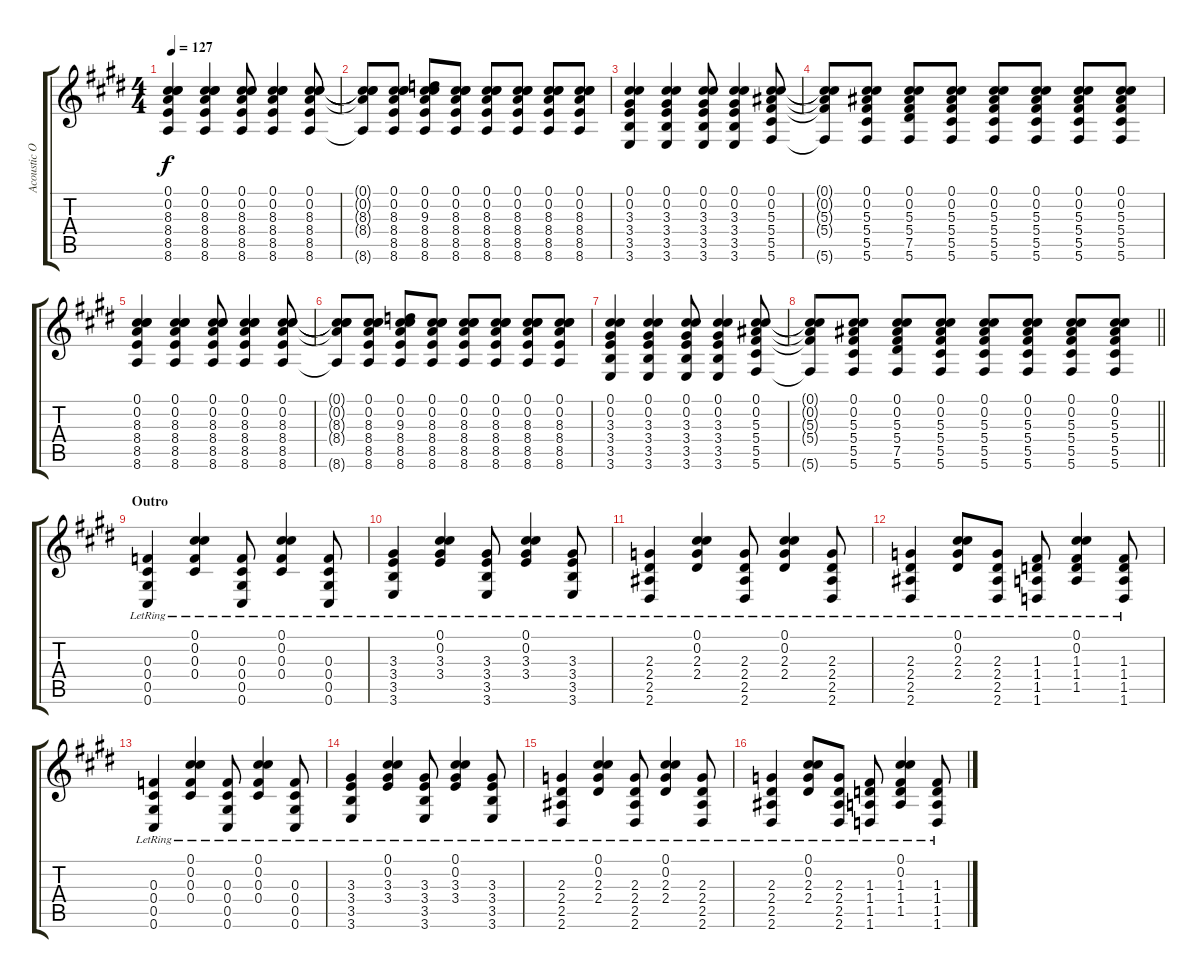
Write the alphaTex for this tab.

\track ("Acoustic Open C#" "Acoustic O") {instrument acousticguitarsteel}
\staff {score tabs}
\tuning (Db4 Db4 F3 Db3 Ab2 Db2) {hide}
\ts (4 4)
\tempo 127
\clef g2
\ks e
(0.1 0.2 8.3 8.4 8.5 8.6).4{dy f} (0.1 0.2 8.3 8.4 8.5 8.6).4 (0.1 0.2 8.3 8.4 8.5 8.6).8 (0.1 0.2 8.3 8.4 8.5 8.6).4 (0.1 0.2 8.3 8.4 8.5 8.6).8 |
(0.1{t} 0.2{t} 8.3{t} 8.4{t} 8.6{t}).8 (0.1 0.2 8.3 8.4 8.5 8.6).8 (0.1 0.2 9.3 8.4 8.5 8.6).8 (0.1 0.2 8.3 8.4 8.5 8.6).8 (0.1 0.2 8.3 8.4 8.5 8.6).8 (0.1 0.2 8.3 8.4 8.5 8.6).8 (0.1 0.2 8.3 8.4 8.5 8.6).8 (0.1 0.2 8.3 8.4 8.5 8.6).8 |
(0.1 0.2 3.3 3.4 3.5 3.6).4 (0.1 0.2 3.3 3.4 3.5 3.6).4 (0.1 0.2 3.3 3.4 3.5 3.6).8 (0.1 0.2 3.3 3.4 3.5 3.6).4 (0.1 0.2 5.3 5.4 5.5 5.6).8 |
(0.1{t} 0.2{t} 5.3{t} 5.4{t} 5.6{t}).8 (0.1 0.2 5.3 5.4 5.5 5.6).8 (0.1 0.2 5.3 5.4 7.5 5.6).8 (0.1 0.2 5.3 5.4 5.5 5.6).8 (0.1 0.2 5.3 5.4 5.5 5.6).8 (0.1 0.2 5.3 5.4 5.5 5.6).8 (0.1 0.2 5.3 5.4 5.5 5.6).8 (0.1 0.2 5.3 5.4 5.5 5.6).8 |
(0.1 0.2 8.3 8.4 8.5 8.6).4 (0.1 0.2 8.3 8.4 8.5 8.6).4 (0.1 0.2 8.3 8.4 8.5 8.6).8 (0.1 0.2 8.3 8.4 8.5 8.6).4 (0.1 0.2 8.3 8.4 8.5 8.6).8 |
(0.1{t} 0.2{t} 8.3{t} 8.4{t} 8.6{t}).8 (0.1 0.2 8.3 8.4 8.5 8.6).8 (0.1 0.2 9.3 8.4 8.5 8.6).8 (0.1 0.2 8.3 8.4 8.5 8.6).8 (0.1 0.2 8.3 8.4 8.5 8.6).8 (0.1 0.2 8.3 8.4 8.5 8.6).8 (0.1 0.2 8.3 8.4 8.5 8.6).8 (0.1 0.2 8.3 8.4 8.5 8.6).8 |
(0.1 0.2 3.3 3.4 3.5 3.6).4 (0.1 0.2 3.3 3.4 3.5 3.6).4 (0.1 0.2 3.3 3.4 3.5 3.6).8 (0.1 0.2 3.3 3.4 3.5 3.6).4 (0.1 0.2 5.3 5.4 5.5 5.6).8 |
\barLineRight lightlight
(0.1{t} 0.2{t} 5.3{t} 5.4{t} 5.6{t}).8 (0.1 0.2 5.3 5.4 5.5 5.6).8 (0.1 0.2 5.3 5.4 7.5 5.6).8 (0.1 0.2 5.3 5.4 5.5 5.6).8 (0.1 0.2 5.3 5.4 5.5 5.6).8 (0.1 0.2 5.3 5.4 5.5 5.6).8 (0.1 0.2 5.3 5.4 5.5 5.6).8 (0.1 0.2 5.3 5.4 5.5 5.6).8 |
\section ("" "Outro")
(0.3{lr} 0.4{lr} 0.5{lr} 0.6{lr}).4 (0.1{lr} 0.2{lr} 0.3{lr} 0.4{lr}).4 (0.3{lr} 0.4{lr} 0.5{lr} 0.6{lr}).8 (0.1{lr} 0.2{lr} 0.3{lr} 0.4{lr}).4 (0.3{lr} 0.4{lr} 0.5{lr} 0.6{lr}).8 |
(3.3{lr} 3.4{lr} 3.5{lr} 3.6{lr}).4 (0.1{lr} 0.2{lr} 3.3{lr} 3.4{lr}).4 (3.3{lr} 3.4{lr} 3.5{lr} 3.6{lr}).8 (0.1{lr} 0.2{lr} 3.3{lr} 3.4{lr}).4 (3.3{lr} 3.4{lr} 3.5{lr} 3.6{lr}).8 |
(2.3{lr} 2.4{lr} 2.5{lr} 2.6{lr}).4 (0.1{lr} 0.2{lr} 2.3{lr} 2.4{lr}).4 (2.3{lr} 2.4{lr} 2.5{lr} 2.6{lr}).8 (0.1{lr} 0.2{lr} 2.3{lr} 2.4{lr}).4 (2.3{lr} 2.4{lr} 2.5{lr} 2.6{lr}).8 |
(2.3{lr} 2.4{lr} 2.5{lr} 2.6{lr}).4 (0.1{lr} 0.2{lr} 2.3{lr} 2.4{lr}).8 (2.3{lr} 2.4{lr} 2.5{lr} 2.6{lr}).8 (1.3{lr} 1.4{lr} 1.5{lr} 1.6{lr}).8 (0.1{lr} 0.2{lr} 1.3{lr} 1.4{lr} 1.5{lr}).4 (1.3{lr} 1.4{lr} 1.5{lr} 1.6{lr}).8 |
(0.3{lr} 0.4{lr} 0.5{lr} 0.6{lr}).4 (0.1{lr} 0.2{lr} 0.3{lr} 0.4{lr}).4 (0.3{lr} 0.4{lr} 0.5{lr} 0.6{lr}).8 (0.1{lr} 0.2{lr} 0.3{lr} 0.4{lr}).4 (0.3{lr} 0.4{lr} 0.5{lr} 0.6{lr}).8 |
(3.3{lr} 3.4{lr} 3.5{lr} 3.6{lr}).4 (0.1{lr} 0.2{lr} 3.3{lr} 3.4{lr}).4 (3.3{lr} 3.4{lr} 3.5{lr} 3.6{lr}).8 (0.1{lr} 0.2{lr} 3.3{lr} 3.4{lr}).4 (3.3{lr} 3.4{lr} 3.5{lr} 3.6{lr}).8 |
(2.3{lr} 2.4{lr} 2.5{lr} 2.6{lr}).4 (0.1{lr} 0.2{lr} 2.3{lr} 2.4{lr}).4 (2.3{lr} 2.4{lr} 2.5{lr} 2.6{lr}).8 (0.1{lr} 0.2{lr} 2.3{lr} 2.4{lr}).4 (2.3{lr} 2.4{lr} 2.5{lr} 2.6{lr}).8 |
(2.3{lr} 2.4{lr} 2.5{lr} 2.6{lr}).4 (0.1{lr} 0.2{lr} 2.3{lr} 2.4{lr}).8 (2.3{lr} 2.4{lr} 2.5{lr} 2.6{lr}).8 (1.3{lr} 1.4{lr} 1.5{lr} 1.6{lr}).8 (0.1{lr} 0.2{lr} 1.3{lr} 1.4{lr} 1.5{lr}).4 (1.3{lr} 1.4{lr} 1.5{lr} 1.6{lr}).8
